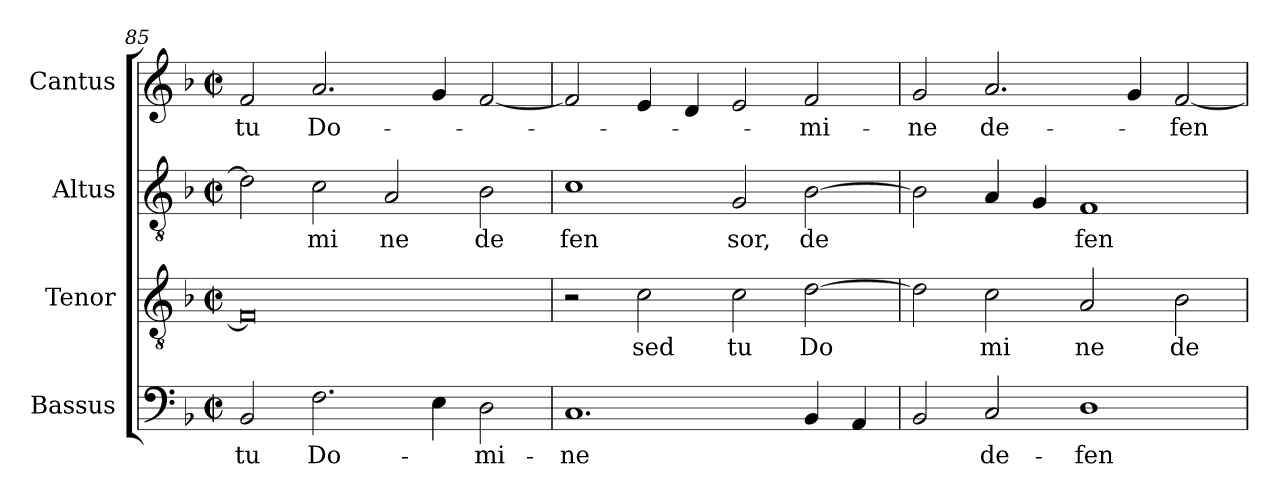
**kern	**text	**kern	**text	**kern	**text	**kern	**text
*part4	*part4	*part3	*part3	*part2	*part2	*part1	*part1
*staff4	*staff4	*staff3	*staff3	*staff2	*staff2	*staff1	*staff1
*I"Bassus	*	*I"Tenor	*	*I"Altus	*	*I"Cantus	*
*clefF4	*	*clefGv2	*	*clefGv2	*	*clefG2	*
*k[b-]	*	*k[b-]	*	*k[b-]	*	*k[b-]	*
*F:	*	*F:	*	*F:	*	*F:	*
*M2/2	*	*M2/2	*	*M2/2	*	*M2/2	*
*met(c|)	*	*met(c|)	*	*met(c|)	*	*met(c|)	*
=85	=85	=85	=85	=85	=85	=85	=85
!	!LO:LY:b:cj	!	!	!	!	!	!LO:LY:b:cj
2BB-/	tu	0F]	.	2d\]	.	2f/	tu
!	!LO:LY:b	!	!	!	!LO:LY:b:cj	!	!LO:LY:b
2.F\	Do-	.	.	2c\	mi	2.a/	Do-
!	!	!	!	!	!LO:LY:b:cj	!	!
.	.	.	.	2A/	ne	.	.
4E\	.	.	.	.	.	4g/	.
!	!LO:LY:b:cj	!	!	!	!LO:LY:b:cj	!	!
2D\	-mi-	.	.	2B-\	de	[<2f/	.
=86	=86	=86	=86	=86	=86	=86	=86
!	!LO:LY:b:cj	!	!	!	!LO:LY:b:cj	!	!
1.C	-ne	2r	.	1c	fen	2f/]	.
!	!	!	!LO:LY:b:cj	!	!	!	!
.	.	2c\	sed	.	.	4e/	.
.	.	.	.	.	.	4d/	.
!	!	!	!LO:LY:b:cj	!	!LO:LY:b:cj	!	!
.	.	2c\	tu	2G/	sor,	2e/	.
!	!	!	!LO:LY:b	!	!LO:LY:b:cj	!	!LO:LY:b:cj
4BB-/	.	[>2d\	Do	[>2B-\	de	2f/	-mi-
4AA/	.	.	.	.	.	.	.
=87	=87	=87	=87	=87	=87	=87	=87
!	!	!	!	!	!	!	!LO:LY:b:cj
2BB-/	.	2d\]	.	2B-\]	.	2g/	-ne
!	!LO:LY:b:cj	!	!LO:LY:b:cj	!	!	!	!LO:LY:b:cj
2C/	de-	2c\	mi	4A/	.	2.a/	de-
.	.	.	.	4G/	.	.	.
!	!LO:LY:b:cj	!	!LO:LY:b:cj	!	!LO:LY:b:cj	!	!
1D	-fen-	2A/	ne	1F	fen	.	.
.	.	.	.	.	.	4g/	.
!	!	!	!LO:LY:b:cj	!	!	!	!LO:LY:b
.	.	2B-\	de	.	.	[<2f/	-fen-
=	=	=	=	=	=	=	=
*-	*-	*-	*-	*-	*-	*-	*-
